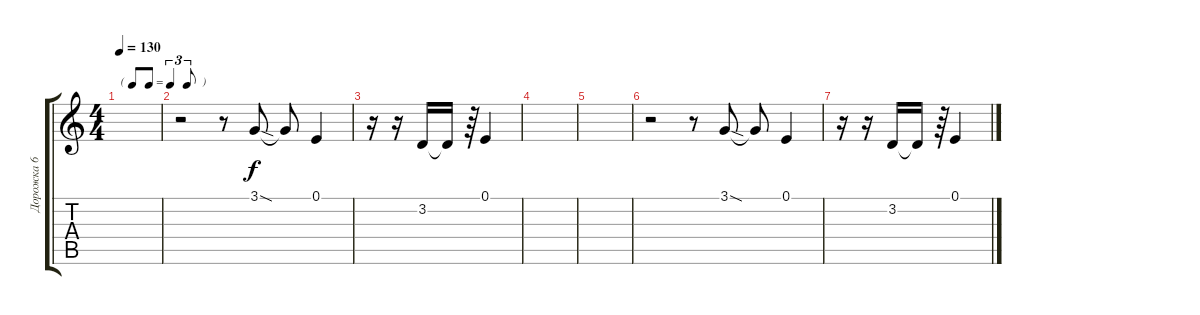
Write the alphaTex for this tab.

\track ("Дорожка 6" "Дорожка 6") {instrument flute}
\staff {score tabs}
\tuning (E4 B3 G3 D3 A2 D2) {hide}
\ts (4 4)
\tf triplet8th
\tempo 130
\clef g2
\ks c
|
r.2 r.8 3.1{sod}.8 3.1{t}.8 0.1.4 |
r.16 r.16 3.2.16 3.2{t}.16 r.64 0.1.4 |
|
|
r.2 r.8 3.1{sod}.8 3.1{t}.8 0.1.4 |
r.16 r.16 3.2.16 3.2{t}.16 r.64 0.1.4
